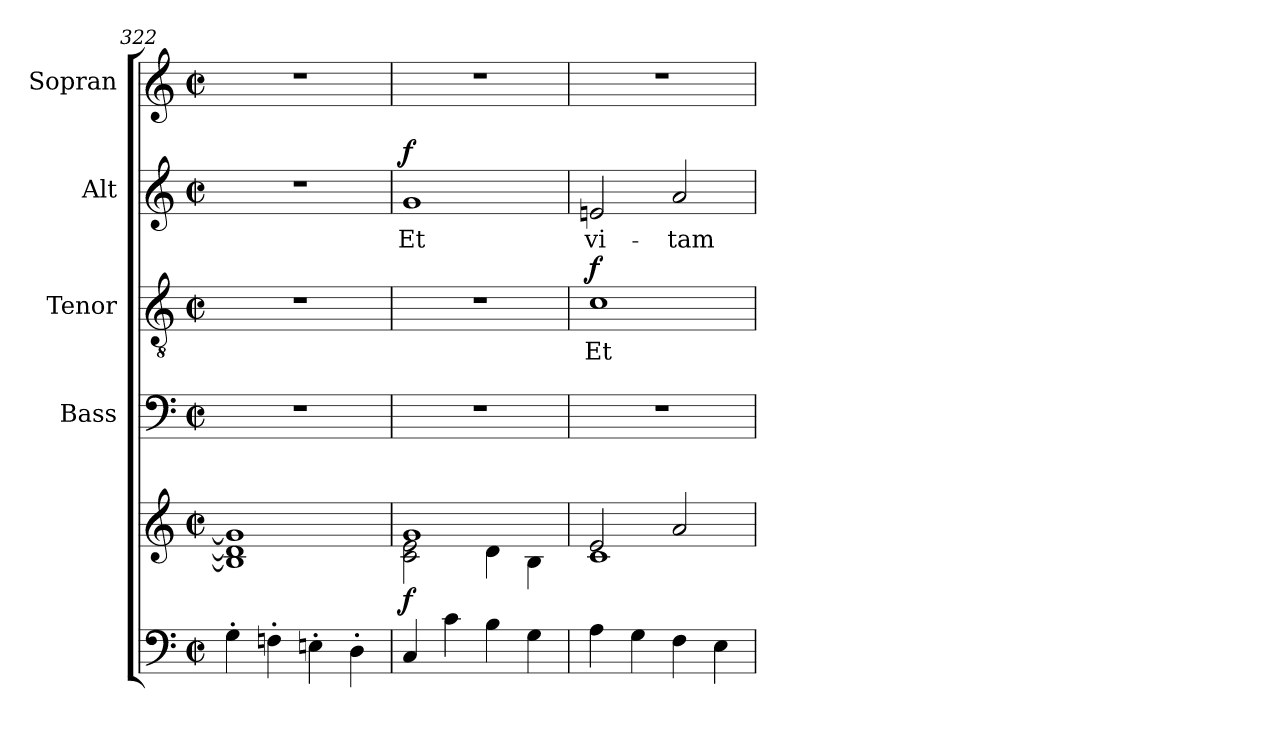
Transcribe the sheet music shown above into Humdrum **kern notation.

**kern	**kern	**dynam	**kern	**kern	**text	**dynam	**kern	**text	**dynam	**kern
*part5	*part5	*part5	*part4	*part3	*part3	*part3	*part2	*part2	*part2	*part1
*staff6	*staff5	*staff5/6	*staff4	*staff3	*staff3	*staff3	*staff2	*staff2	*staff2	*staff1
*	*	*	*I"Bass	*I"Tenor	*	*	*I"Alt	*	*	*I"Sopran
*	*	*	*I'B.	*I'T.	*	*	*I'A.	*	*	*I'S.
!!LO:LB:g=z
*clefF4	*clefG2	*	*clefF4	*clefGv2	*	*	*clefG2	*	*	*clefG2
*k[]	*k[]	*	*k[]	*k[]	*	*	*k[]	*	*	*k[]
*C:	*C:	*	*C:	*C:	*	*	*C:	*	*	*C:
*M2/2	*M2/2	*	*M2/2	*M2/2	*	*	*M2/2	*	*	*M2/2
*met(c|)	*met(c|)	*	*met(c|)	*met(c|)	*	*	*met(c|)	*	*	*met(c|)
=322	=322	=322	=322	=322	=322	=322	=322	=322	=322	=322
4G'>\	1B] 1d] 1g]	.	1r	1r	.	.	1r	.	.	1r
4Fn'>\	.	.	.	.	.	.	.	.	.	.
4En'>\	.	.	.	.	.	.	.	.	.	.
4D'>\	.	.	.	.	.	.	.	.	.	.
=323	=323	=323	=323	=323	=323	=323	=323	=323	=323	=323
*	*^	*	*	*	*	*	*	*	*	*
!	!	!	!LO:DY:b	!	!	!	!	!	!LO:LY:b	!LO:DY:a	!
4C/	1g	2c\ 2e\	f	1r	1r	.	.	1g	Et	f	1r
4c\	.	.	.	.	.	.	.	.	.	.	.
4B\	.	4d\	.	.	.	.	.	.	.	.	.
4G\	.	4B\	.	.	.	.	.	.	.	.	.
=324	=324	=324	=324	=324	=324	=324	=324	=324	=324	=324	=324
!	!	!	!	!	!	!LO:LY:b	!LO:DY:a	!	!LO:LY:b	!	!
4A\	2e/	1c	.	1r	1c	Et	f	2en/	vi-	.	1r
4G\	.	.	.	.	.	.	.	.	.	.	.
!	!	!	!	!	!	!	!	!	!LO:LY:b	!	!
4F\	2a/	.	.	.	.	.	.	2a/	-tam	.	.
4E\	.	.	.	.	.	.	.	.	.	.	.
*	*v	*v	*	*	*	*	*	*	*	*	*
=	=	=	=	=	=	=	=	=	=	=
*-	*-	*-	*-	*-	*-	*-	*-	*-	*-	*-
